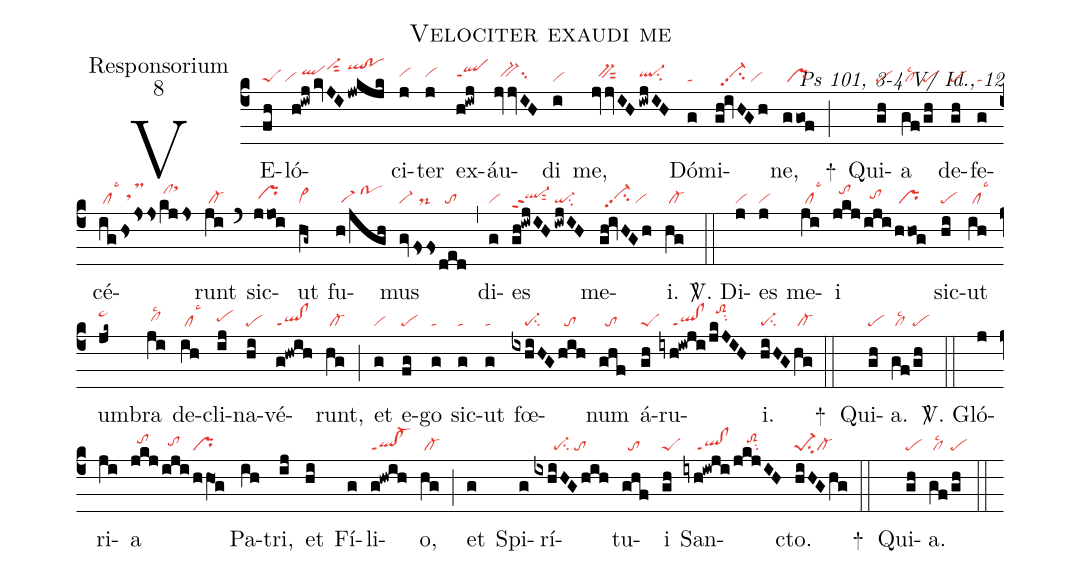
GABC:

name:Velociter exaudi me;
office-part:Responsorium;
mode:8;
commentary:Ps 101, 3-4 V/ Id., 12;
nabc-lines:1;
%%
(c4)VE(fh|peS)ló(h!iwj|``vi/qlhi|/kvJI|////vi-hksut2|/jwkjk|qlhk!pohk)ci(j|vihh)ter(j|vihh) ex(h!iwj|qlhhppt1)áu(jvjvIH|//bv-hhsu2)di(i|vi) me,(jvjvIH|//bv-hhsut2|/iwjIH|ql-hhsu2) Dó(g|ta)mi(gh!ivHGh|//vi-hhpp2su2/vi)ne,(ggof|/pr) (;)
+() Qui(gh|pe)a(gf|/cllsc2|/gh|pe) de(gh|pe)fe(g|ta)cé(ig|/cllsc3|hsjss|//tsMhh|kjjs|/clhjsthl)runt(ji|/cl-) (`) sic(jjoi|/prhh)ut(hg~|cl~) fu(h/jgh|/trM)mus(gv|vi-|fss|//ds-|ded|//to) (,) di(g|vi)es(gh!iwjIH|ql-hhppt2sut2|/iwjIH|qi-su2) me(gh!ivHGh|//vi-hhpp2su2/vi)i.(hg|/cl-) (::)

<sp>V/</sp>. Di(j|vi)es(j|vi) me(ji|/cllsc3)i(jkj|//tohj|/iji|//tohh|/hhog|/pr) sic(hi|pe)ut(ih|/cllsc3) um(jk~|pe~hj)bra(ji|/clhhlsc2) de(ih|/cllsc3)cli(ij|pehh)na(hi|pe)vé(g!hwih|ql!clppt1)runt,(hg|/cl-) (;) et(g|vi) e(fg|pe)go(g|ta) sic(g|ta)ut(g|ta) fœ(ixhiHG|////pe-su2|hih|//to)num(ghf|//to) á(gh|peS)ru(iyh!iwji|////ql!clppt1|/jkJIH|//toS2hksu2)i.(hiHG|pe-su2|hg|/cl-) (::)
+() Qui(gh|pe)a.(gf|/cllsc2|/gh|pe) (::)

<sp>V/</sp>. Gló(j)ri(ji)a(jkj|//tohi|/iji|//tohh|/hhO1g|pr) Pa(ih)tri,(ij)
et(hi) Fí(g)li(g!hwih|ql!cl-ppt1)o,(hg|/cl-) (;)
et(g) Spi(g)rí(ixhiHGhih|//////pe-su2/to)tu(ghf|//to)i(gh|peS)
San(iyh!iwji|////ql!clppt1|/jkjIH|////toS2hisu2)cto.(hiHGhg|pe-1su2cl-) (::)
+() Qui(gh|pe)a.(gf|/cllsc2|/gh|pe) (::)
